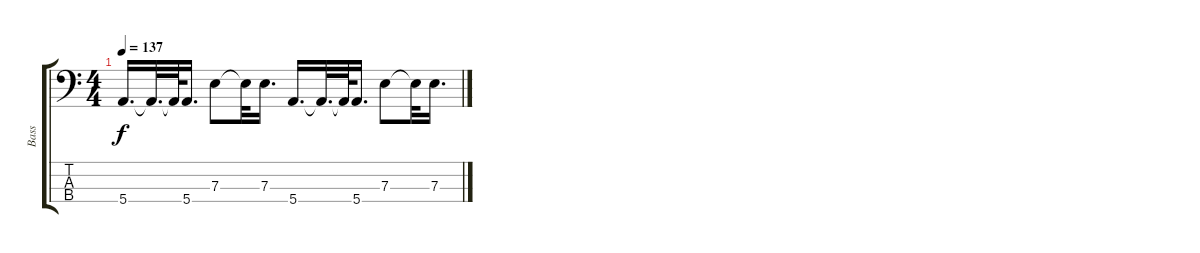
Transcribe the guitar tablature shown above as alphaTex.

\track ("Bass" "Bass") {instrument electricbassfinger}
\staff {score tabs}
\tuning (G2 D2 A1 E1) {hide}
\ts (4 4)
\tempo 137
\clef f4
\ks c
5.4.16{d dy f volume 0} 5.4{t}.32{d} 5.4{t}.64 5.4.16{d} 7.3.8 7.3{t}.32 7.3.16{d} 5.4.16{d} 5.4{t}.32{d} 5.4{t}.64 5.4.16{d} 7.3.8 7.3{t}.32 7.3.16{d}
